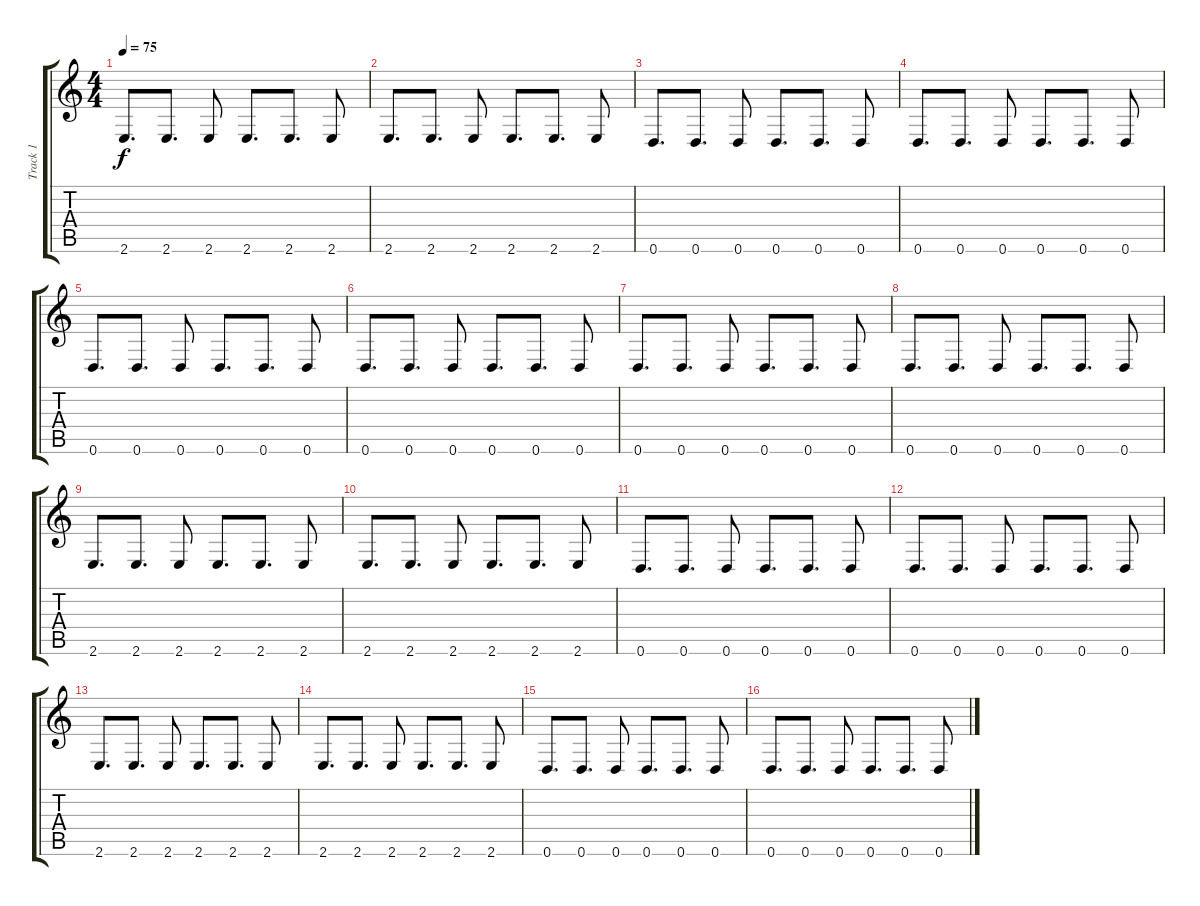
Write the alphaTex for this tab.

\track ("Track 1" "Track 1") {instrument acousticguitarsteel}
\staff {score tabs}
\tuning (E4 B3 G3 D3 A2 D2) {hide}
\ts (4 4)
\tempo 75
\clef g2
\ks c
2.6.8{d dy f} 2.6.8{d} 2.6.8 2.6.8{d} 2.6.8{d} 2.6.8 |
2.6.8{d} 2.6.8{d} 2.6.8 2.6.8{d} 2.6.8{d} 2.6.8 |
0.6.8{d} 0.6.8{d} 0.6.8 0.6.8{d} 0.6.8{d} 0.6.8 |
0.6.8{d} 0.6.8{d} 0.6.8 0.6.8{d} 0.6.8{d} 0.6.8 |
0.6.8{d} 0.6.8{d} 0.6.8 0.6.8{d} 0.6.8{d} 0.6.8 |
0.6.8{d} 0.6.8{d} 0.6.8 0.6.8{d} 0.6.8{d} 0.6.8 |
0.6.8{d} 0.6.8{d} 0.6.8 0.6.8{d} 0.6.8{d} 0.6.8 |
0.6.8{d} 0.6.8{d} 0.6.8 0.6.8{d} 0.6.8{d} 0.6.8 |
2.6.8{d} 2.6.8{d} 2.6.8 2.6.8{d} 2.6.8{d} 2.6.8 |
2.6.8{d} 2.6.8{d} 2.6.8 2.6.8{d} 2.6.8{d} 2.6.8 |
0.6.8{d} 0.6.8{d} 0.6.8 0.6.8{d} 0.6.8{d} 0.6.8 |
0.6.8{d} 0.6.8{d} 0.6.8 0.6.8{d} 0.6.8{d} 0.6.8 |
2.6.8{d} 2.6.8{d} 2.6.8 2.6.8{d} 2.6.8{d} 2.6.8 |
2.6.8{d} 2.6.8{d} 2.6.8 2.6.8{d} 2.6.8{d} 2.6.8 |
0.6.8{d} 0.6.8{d} 0.6.8 0.6.8{d} 0.6.8{d} 0.6.8 |
0.6.8{d} 0.6.8{d} 0.6.8 0.6.8{d} 0.6.8{d} 0.6.8
